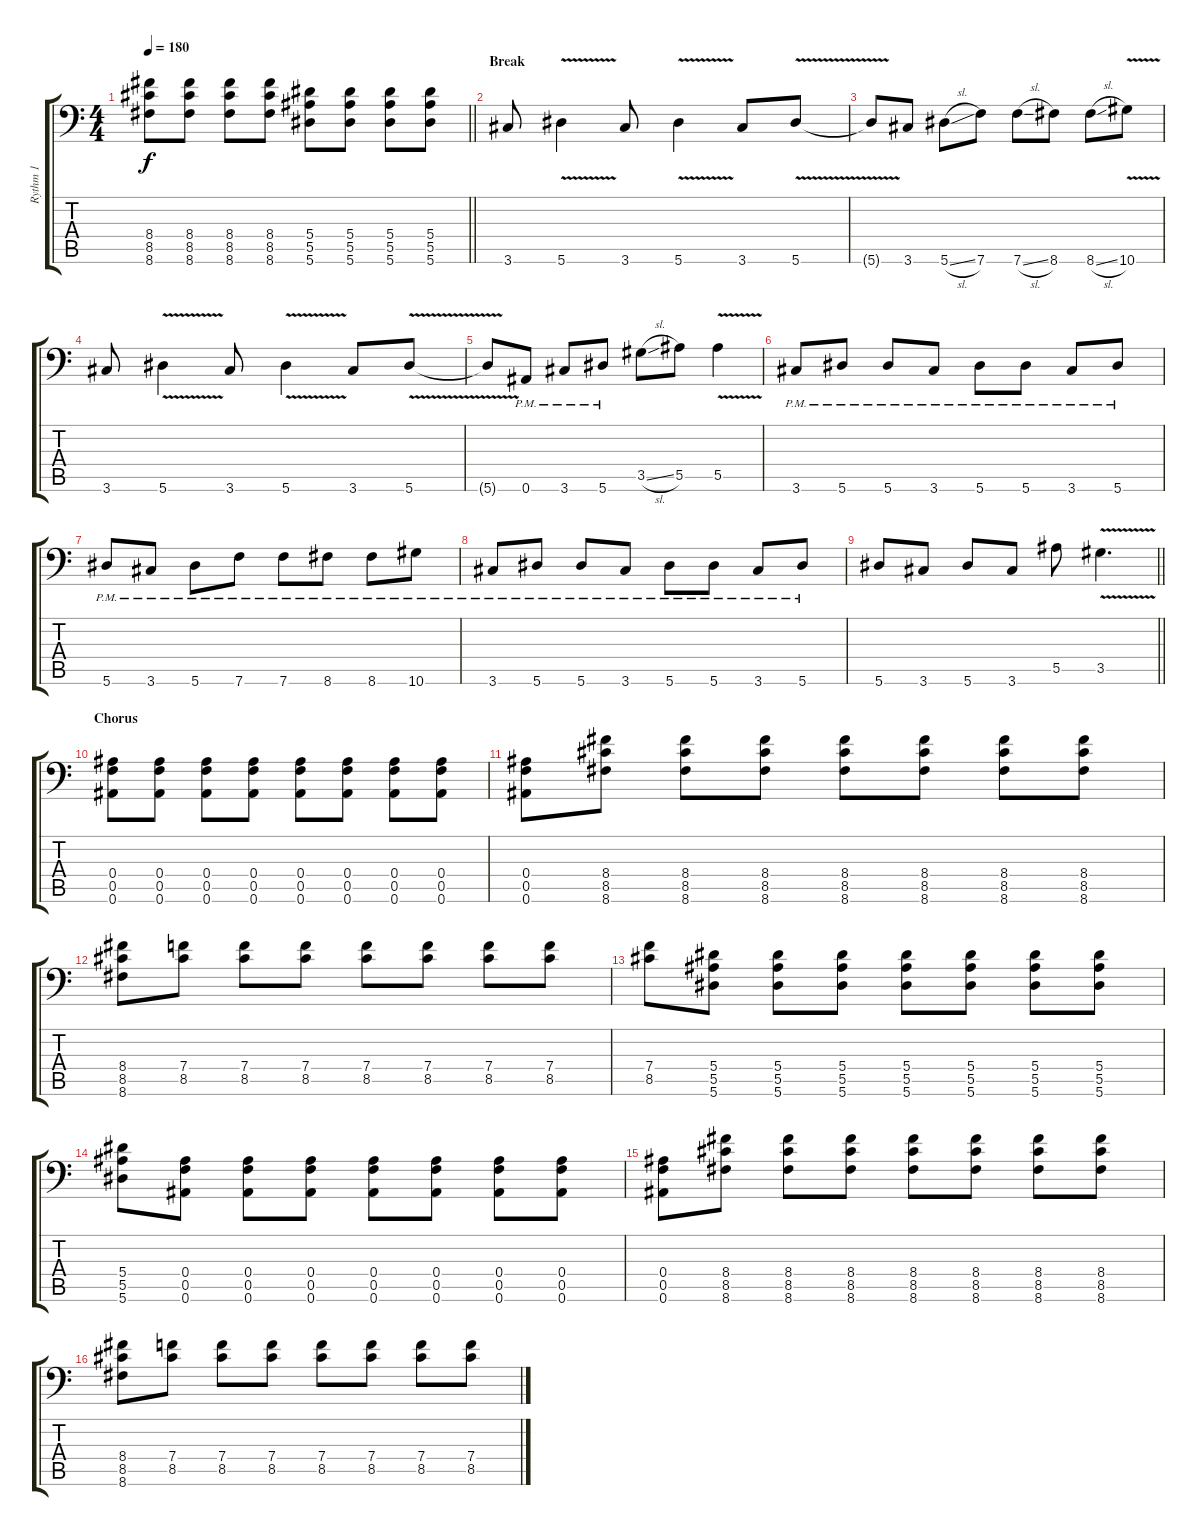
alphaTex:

\track ("Rythm 1" "Rythm 1") {instrument distortionguitar}
\staff {score tabs}
\tuning (C4 G3 Eb3 Bb2 F2 Bb1) {hide}
\ts (4 4)
\tempo 180
\clef f4
\barLineRight lightlight
\ks c
(8.4 8.5 8.6).8{dy f} (8.4 8.5 8.6).8 (8.4 8.5 8.6).8 (8.4 8.5 8.6).8 (5.4 5.5 5.6).8 (5.4 5.5 5.6).8 (5.4 5.5 5.6).8 (5.4 5.5 5.6).8 |
\section ("" "Break")
3.6.8 5.6{v}.4 3.6.8 5.6{v}.4 3.6.8 5.6{v}.8 |
5.6{t}.8 3.6.8 5.6{sl}.8 7.6.8 7.6{sl}.8 8.6.8 8.6{sl}.8 10.6{v}.8 |
3.6.8 5.6{v}.4 3.6.8 5.6{v}.4 3.6.8 5.6{v}.8 |
5.6{t}.8 0.6{pm}.8 3.6{pm}.8 5.6{pm}.8 3.5{sl}.8 5.5.8 5.5{v}.4 |
3.6{pm}.8 5.6{pm}.8 5.6{pm}.8 3.6{pm}.8 5.6{pm}.8 5.6{pm}.8 3.6{pm}.8 5.6{pm}.8 |
5.6{pm}.8 3.6{pm}.8 5.6{pm}.8 7.6{pm}.8 7.6{pm}.8 8.6{pm}.8 8.6{pm}.8 10.6{pm}.8 |
3.6{pm}.8 5.6{pm}.8 5.6{pm}.8 3.6{pm}.8 5.6{pm}.8 5.6{pm}.8 3.6{pm}.8 5.6{pm}.8 |
\barLineRight lightlight
5.6.8 3.6.8 5.6.8 3.6.8 5.5.8 3.5{v}.4{d} |
\section ("" "Chorus")
(0.4 0.5 0.6).8 (0.4 0.5 0.6).8 (0.4 0.5 0.6).8 (0.4 0.5 0.6).8 (0.4 0.5 0.6).8 (0.4 0.5 0.6).8 (0.4 0.5 0.6).8 (0.4 0.5 0.6).8 |
(0.4 0.5 0.6).8 (8.4 8.5 8.6).8 (8.4 8.5 8.6).8 (8.4 8.5 8.6).8 (8.4 8.5 8.6).8 (8.4 8.5 8.6).8 (8.4 8.5 8.6).8 (8.4 8.5 8.6).8 |
(8.4 8.5 8.6).8 (7.4 8.5).8 (7.4 8.5).8 (7.4 8.5).8 (7.4 8.5).8 (7.4 8.5).8 (7.4 8.5).8 (7.4 8.5).8 |
(7.4 8.5).8 (5.4 5.5 5.6).8 (5.4 5.5 5.6).8 (5.4 5.5 5.6).8 (5.4 5.5 5.6).8 (5.4 5.5 5.6).8 (5.4 5.5 5.6).8 (5.4 5.5 5.6).8 |
(5.4 5.5 5.6).8 (0.4 0.5 0.6).8 (0.4 0.5 0.6).8 (0.4 0.5 0.6).8 (0.4 0.5 0.6).8 (0.4 0.5 0.6).8 (0.4 0.5 0.6).8 (0.4 0.5 0.6).8 |
(0.4 0.5 0.6).8 (8.4 8.5 8.6).8 (8.4 8.5 8.6).8 (8.4 8.5 8.6).8 (8.4 8.5 8.6).8 (8.4 8.5 8.6).8 (8.4 8.5 8.6).8 (8.4 8.5 8.6).8 |
(8.4 8.5 8.6).8 (7.4 8.5).8 (7.4 8.5).8 (7.4 8.5).8 (7.4 8.5).8 (7.4 8.5).8 (7.4 8.5).8 (7.4 8.5).8
